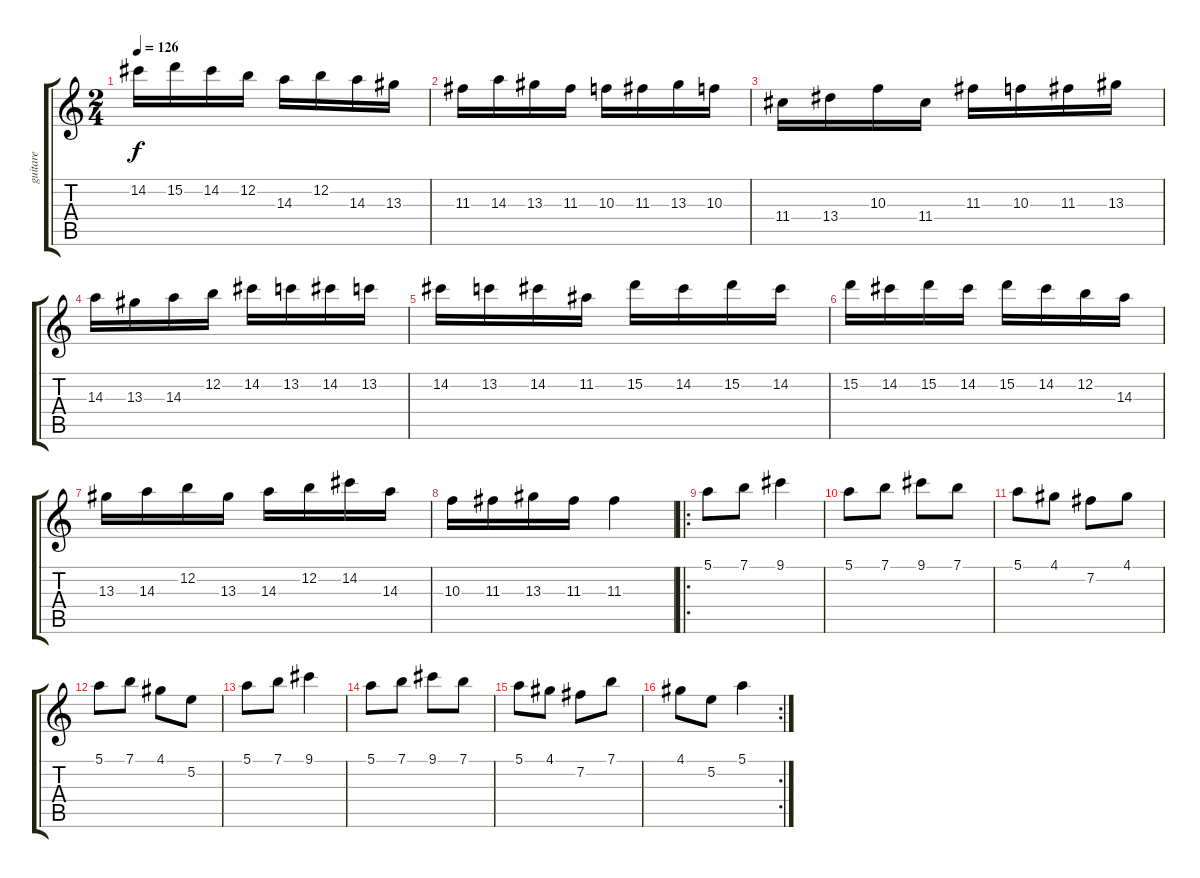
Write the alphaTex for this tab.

\track ("guitare" "guitare") {instrument distortionguitar}
\staff {score tabs}
\tuning (E4 B3 G3 D3 A2 E2) {hide}
\ts (2 4)
\tempo 126
\clef g2
\ks c
14.2.16{dy f} 15.2.16 14.2.16 12.2.16 14.3.16 12.2.16 14.3.16 13.3.16 |
11.3.16 14.3.16 13.3.16 11.3.16 10.3.16 11.3.16 13.3.16 10.3.16 |
11.4.16 13.4.16 10.3.16 11.4.16 11.3.16 10.3.16 11.3.16 13.3.16 |
14.3.16 13.3.16 14.3.16 12.2.16 14.2.16 13.2.16 14.2.16 13.2.16 |
14.2.16 13.2.16 14.2.16 11.2.16 15.2.16 14.2.16 15.2.16 14.2.16 |
15.2.16 14.2.16 15.2.16 14.2.16 15.2.16 14.2.16 12.2.16 14.3.16 |
13.3.16 14.3.16 12.2.16 13.3.16 14.3.16 12.2.16 14.2.16 14.3.16 |
10.3.16 11.3.16 13.3.16 11.3.16 11.3.4 |
\ro
5.1.8 7.1.8 9.1.4 |
5.1.8 7.1.8 9.1.8 7.1.8 |
5.1.8 4.1.8 7.2.8 4.1.8 |
5.1.8 7.1.8 4.1.8 5.2.8 |
5.1.8 7.1.8 9.1.4 |
5.1.8 7.1.8 9.1.8 7.1.8 |
5.1.8 4.1.8 7.2.8 7.1.8 |
\rc 2
4.1.8 5.2.8 5.1.4
